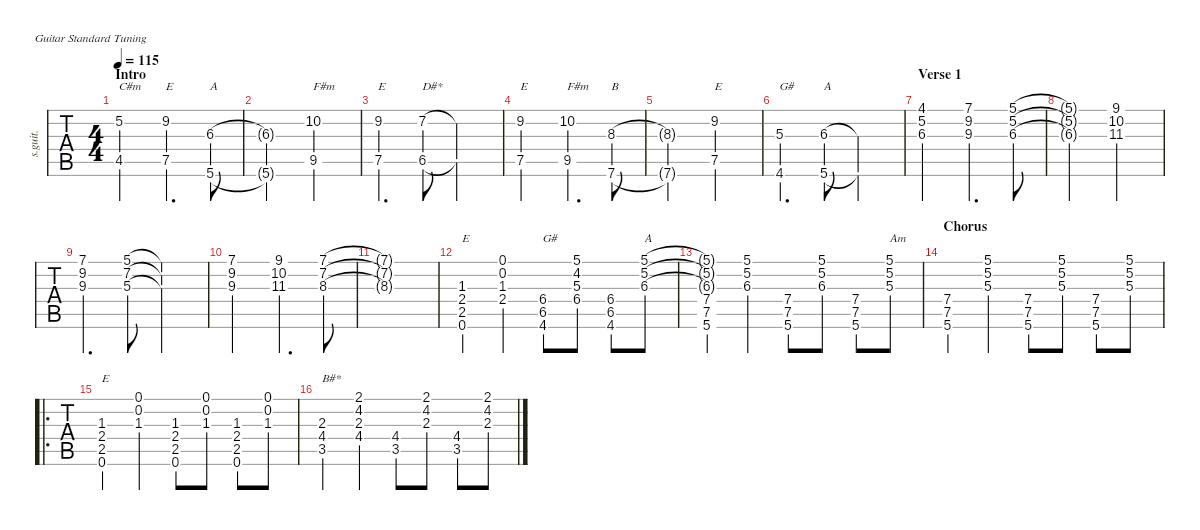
\defaultSystemsLayout 4
\hideDynamics
\bracketExtendMode nobrackets
\otherSystemsTrackNameOrientation horizontal
\track ("Steel Guitar" "s.guit.") {instrument acousticguitarsteel}
\staff {tabs}
\tuning (E4 B3 G3 D3 A2 E2)
\ts (4 4)
\section ("" "Intro")
\tempo 115
\clef g2
\ks e
(4.5{acc #} 5.2{acc forcenatural}).2{txt "C#m" dy mf instrument acousticguitarsteel beam Up} (7.5{acc forcenatural} 9.2{acc #}).4{d txt "E" beam Down} (5.6{acc forcenatural} 6.3{acc #}).8{txt "A" beam Up} |
(5.6{t acc forcenatural} 6.3{t acc #}).2{beam Up} (9.5{acc #} 10.2{acc forcenatural}).2{txt "F#m" beam Down} |
(7.5{acc forcenatural} 9.2{acc #}).4{d txt "E" beam Down} (6.5{acc #} 7.2{acc #}).8{txt "D#*" beam Up} (6.5{t acc #} 7.2{t acc #}).2{beam Up} |
(7.5{acc forcenatural} 9.2{acc #}).2{txt "E" beam Down} (9.5{acc #} 10.2{acc forcenatural}).4{d txt "F#m" beam Down} (7.6{acc forcenatural} 8.3{acc #}).8{txt "B" beam Up} |
(7.6{t acc forcenatural} 8.3{t acc #}).2{beam Up} (7.5{acc forcenatural} 9.2{acc #}).2{txt "E" beam Down} |
(4.6{acc #} 5.3{acc forcenatural}).4{d txt "G#" beam Up} (6.3{acc #} 5.6{acc forcenatural}).8{txt "A" beam Up} (6.3{t acc #} 5.6{t acc forcenatural}).2{beam Up} |
\section ("" "Verse 1")
(5.2{acc forcenatural} 4.1{acc #} 6.3{acc #}).2{beam Up} (9.2{acc #} 7.1{acc forcenatural} 9.3{acc forcenatural}).4{d beam Down} (6.3{acc #} 5.2{acc forcenatural} 5.1{acc forcenatural}).8{beam Down} |
(6.3{t acc #} 5.2{t acc forcenatural} 5.1{t acc forcenatural}).2{beam Down} (10.2{acc forcenatural} 9.1{acc #} 11.3{acc #}).2{beam Down} |
(9.2{acc #} 7.1{acc forcenatural} 9.3{acc forcenatural}).4{d beam Down} (7.2{acc #} 5.1{acc forcenatural} 5.3{acc forcenatural}).8{beam Down} (7.2{t acc #} 5.1{t acc forcenatural} 5.3{t acc forcenatural}).2{beam Down} |
(9.2{acc #} 7.1{acc forcenatural} 9.3{acc forcenatural}).2{beam Down} (10.2{acc forcenatural} 9.1{acc #} 11.3{acc #}).4{d beam Down} (8.3{acc #} 7.2{acc #} 7.1{acc forcenatural}).8{beam Down} |
(8.3{t acc #} 7.2{t acc #} 7.1{t acc forcenatural}).1{beam Down} |
(0.6{acc forcenatural} 2.5{acc forcenatural} 2.4{acc forcenatural} 1.3{acc #}).4{txt "E" beam Up} (2.4{acc forcenatural} 1.3{acc #} 0.2{acc forcenatural} 0.1{acc forcenatural}).4{beam Up} (4.6{acc #} 6.5{acc #} 6.4{acc #}).8{txt "G#" beam Up} (6.4{acc #} 5.3{acc forcenatural} 4.2{acc #} 5.1{acc forcenatural}).8{beam Up} (4.6{acc #} 6.5{acc #} 6.4{acc #}).8{beam Up} (6.3{acc #} 5.2{acc forcenatural} 5.1{acc forcenatural}).8{txt "A" beam Up} |
(6.3{t acc #} 5.6{acc forcenatural} 5.2{t acc forcenatural} 7.4{acc forcenatural} 7.5{acc forcenatural} 5.1{t acc forcenatural}).4{beam Up} (6.3{acc #} 5.2{acc forcenatural} 5.1{acc forcenatural}).4{beam Down} (5.6{acc forcenatural} 7.5{acc forcenatural} 7.4{acc forcenatural}).8{beam Up} (6.3{acc #} 5.2{acc forcenatural} 5.1{acc forcenatural}).8{beam Up} (7.5{acc forcenatural} 5.6{acc forcenatural} 7.4{acc forcenatural}).8{beam Up} (5.3{acc forcenatural} 5.2{acc forcenatural} 5.1{acc forcenatural}).8{txt "Am" beam Up} |
\section ("" "Chorus")
(5.6{acc forcenatural} 7.5{acc forcenatural} 7.4{acc forcenatural}).4{beam Up} (5.3{acc forcenatural} 5.2{acc forcenatural} 5.1{acc forcenatural}).4{beam Down} (5.6{acc forcenatural} 7.5{acc forcenatural} 7.4{acc forcenatural}).8{beam Up} (5.3{acc forcenatural} 5.2{acc forcenatural} 5.1{acc forcenatural}).8{beam Up} (7.5{acc forcenatural} 5.6{acc forcenatural} 7.4{acc forcenatural}).8{beam Up} (5.3{acc forcenatural} 5.2{acc forcenatural} 5.1{acc forcenatural}).8{beam Up} |
\ro
(0.6{acc forcenatural} 2.5{acc forcenatural} 2.4{acc forcenatural} 1.3{acc #}).4{txt "E" beam Up} (1.3{acc #} 0.2{acc forcenatural} 0.1{acc forcenatural}).4{beam Down} (0.6{acc forcenatural} 2.5{acc forcenatural} 2.4{acc forcenatural} 1.3{acc #}).8{beam Up} (1.3{acc #} 0.2{acc forcenatural} 0.1{acc forcenatural}).8{beam Up} (0.6{acc forcenatural} 2.5{acc forcenatural} 2.4{acc forcenatural} 1.3{acc #}).8{beam Up} (1.3{acc #} 0.2{acc forcenatural} 0.1{acc forcenatural}).8{beam Up} |
(3.5{acc forcenatural} 4.4{acc #} 2.3{acc forcenatural}).4{txt "B#*" beam Up} (2.3{acc forcenatural} 4.2{acc #} 4.4{acc #} 2.1{acc #}).4{beam Down} (3.5{acc forcenatural} 4.4{acc #}).8{beam Up} (4.2{acc #} 2.3{acc forcenatural} 2.1{acc #}).8{beam Up} (3.5{acc forcenatural} 4.4{acc #}).8{beam Up} (4.2{acc #} 2.3{acc forcenatural} 2.1{acc #}).8{beam Up}
